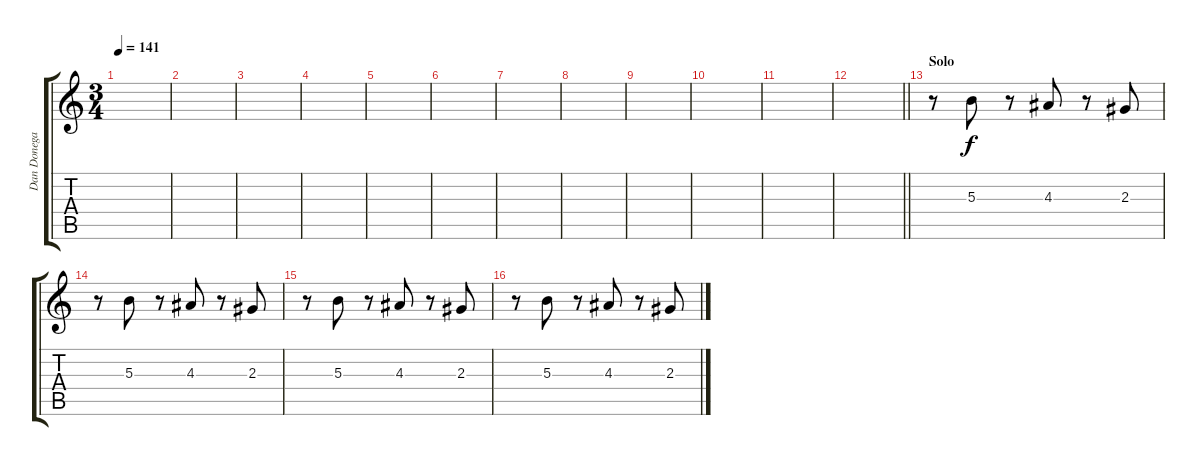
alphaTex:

\track ("Dan Donegan (Guitar 2)" "Dan Donega") {instrument distortionguitar}
\staff {score tabs}
\tuning (Eb4 Bb3 Gb3 Db3 Ab2 Db2) {hide}
\ts (3 4)
\tempo 141
\clef g2
\ks c
|
|
|
|
|
|
|
|
|
|
|
\barLineRight lightlight
|
\section ("" "Solo")
r.8{volume 6} 5.3.8 r.8 4.3.8 r.8 2.3.8 |
r.8 5.3.8 r.8 4.3.8 r.8 2.3.8 |
r.8 5.3.8 r.8 4.3.8 r.8 2.3.8 |
r.8 5.3.8 r.8 4.3.8 r.8 2.3.8
